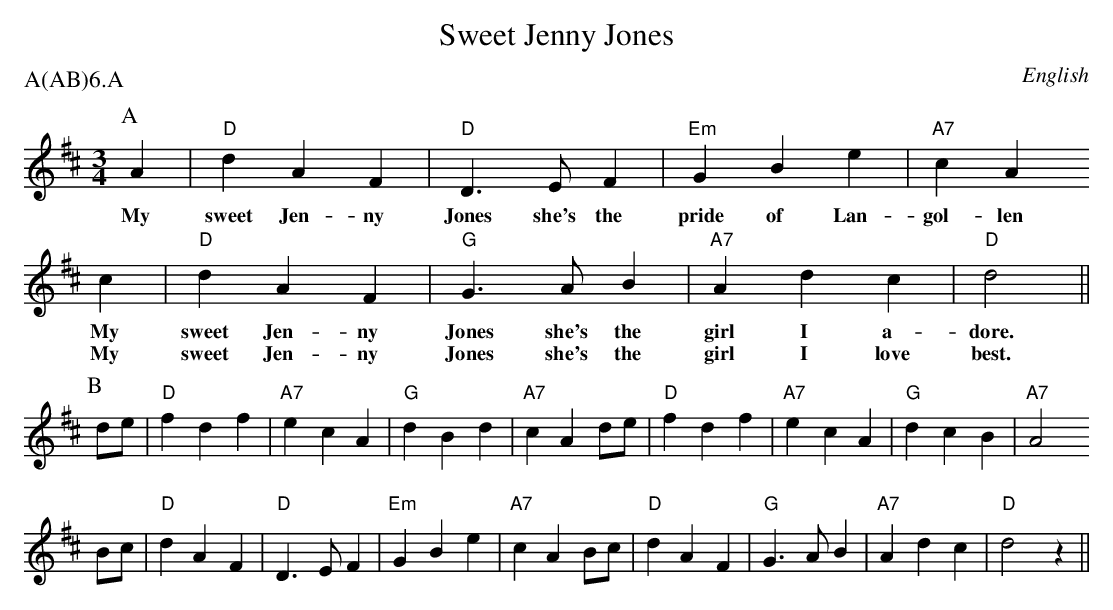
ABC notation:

X:1
T: Sweet Jenny Jones
M: 3/4
O: English
P:A(AB)6.A
K:D
P:A
   A2 | "D" d2 A2 F2 | "D" D3 E  F2 | "Em" G2 B2 e2 | "A7" c2  A2
w: My   sweet Jen- ny   Jones she's the  pride of Lan-gol-len
   c2 | "D" d2 A2 F2 | "G" G2>A2 B2 | "A7" A2 d2 c2 | "D" d4       ||
w: My  sweet Jen- ny   Jones she's the  girl  I  a-   dore.
w: My  sweet Jen- ny   Jones she's the  girl  I  love   best.
P:B
   de | "D" f2 d2 f2 | "A7" e2 c2 A2 | "G" d2 B2 d2 | "A7" c2 A2 \
   de | "D" f2 d2 f2 | "A7" e2 c2 A2 | "G" d2 c2 B2 | "A7" A4
   Bc | "D" d2 A2 F2 | "D" D3  E F2 | "Em" G2 B2 e2 | "A7" c2 A2 \
   Bc | "D" d2 A2 F2 | "G" G3 A B2 | "A7" A2 d2 c2 | "D" d4 z2 ||
